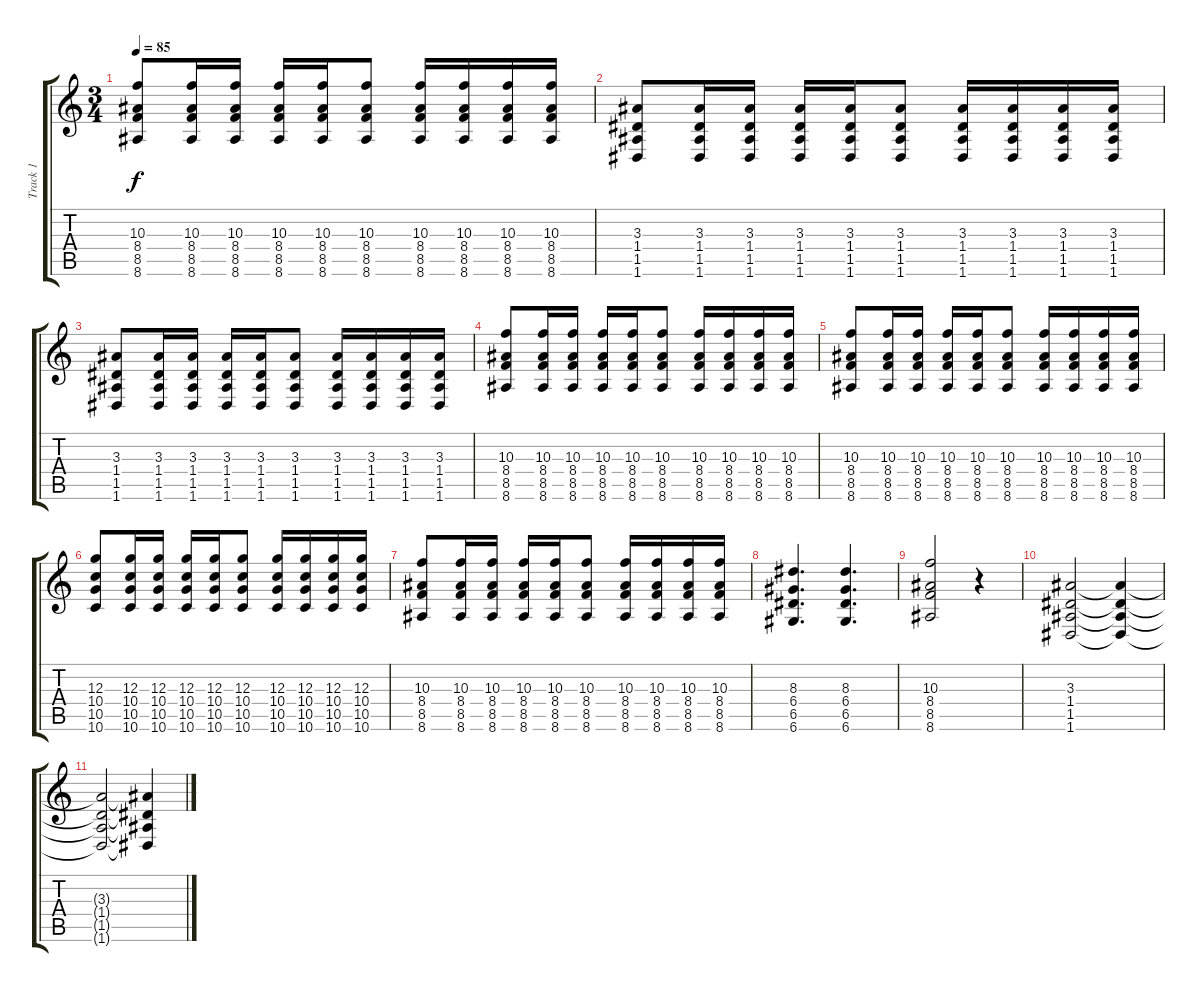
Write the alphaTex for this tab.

\track ("Track 1" "Track 1") {instrument acousticguitarsteel}
\staff {score tabs}
\tuning (E4 B3 G3 D3 A2 D2) {hide}
\ts (3 4)
\tempo 85
\clef g2
\ks c
(10.3 8.4 8.5 8.6).8{dy f} (10.3 8.4 8.5 8.6).16 (10.3 8.4 8.5 8.6).16 (10.3 8.4 8.5 8.6).16 (10.3 8.4 8.5 8.6).16 (10.3 8.4 8.5 8.6).8 (10.3 8.4 8.5 8.6).16 (10.3 8.4 8.5 8.6).16 (10.3 8.4 8.5 8.6).16 (10.3 8.4 8.5 8.6).16 |
(3.3 1.4 1.5 1.6).8 (3.3 1.4 1.5 1.6).16 (3.3 1.4 1.5 1.6).16 (3.3 1.4 1.5 1.6).16 (3.3 1.4 1.5 1.6).16 (3.3 1.4 1.5 1.6).8 (3.3 1.4 1.5 1.6).16 (3.3 1.4 1.5 1.6).16 (3.3 1.4 1.5 1.6).16 (3.3 1.4 1.5 1.6).16 |
(3.3 1.4 1.5 1.6).8 (3.3 1.4 1.5 1.6).16 (3.3 1.4 1.5 1.6).16 (3.3 1.4 1.5 1.6).16 (3.3 1.4 1.5 1.6).16 (3.3 1.4 1.5 1.6).8 (3.3 1.4 1.5 1.6).16 (3.3 1.4 1.5 1.6).16 (3.3 1.4 1.5 1.6).16 (3.3 1.4 1.5 1.6).16 |
(10.3 8.4 8.5 8.6).8 (10.3 8.4 8.5 8.6).16 (10.3 8.4 8.5 8.6).16 (10.3 8.4 8.5 8.6).16 (10.3 8.4 8.5 8.6).16 (10.3 8.4 8.5 8.6).8 (10.3 8.4 8.5 8.6).16 (10.3 8.4 8.5 8.6).16 (10.3 8.4 8.5 8.6).16 (10.3 8.4 8.5 8.6).16 |
(10.3 8.4 8.5 8.6).8 (10.3 8.4 8.5 8.6).16 (10.3 8.4 8.5 8.6).16 (10.3 8.4 8.5 8.6).16 (10.3 8.4 8.5 8.6).16 (10.3 8.4 8.5 8.6).8 (10.3 8.4 8.5 8.6).16 (10.3 8.4 8.5 8.6).16 (10.3 8.4 8.5 8.6).16 (10.3 8.4 8.5 8.6).16 |
(12.3 10.4 10.5 10.6).8 (12.3 10.4 10.5 10.6).16 (12.3 10.4 10.5 10.6).16 (12.3 10.4 10.5 10.6).16 (12.3 10.4 10.5 10.6).16 (12.3 10.4 10.5 10.6).8 (12.3 10.4 10.5 10.6).16 (12.3 10.4 10.5 10.6).16 (12.3 10.4 10.5 10.6).16 (12.3 10.4 10.5 10.6).16 |
(10.3 8.4 8.5 8.6).8 (10.3 8.4 8.5 8.6).16 (10.3 8.4 8.5 8.6).16 (10.3 8.4 8.5 8.6).16 (10.3 8.4 8.5 8.6).16 (10.3 8.4 8.5 8.6).8 (10.3 8.4 8.5 8.6).16 (10.3 8.4 8.5 8.6).16 (10.3 8.4 8.5 8.6).16 (10.3 8.4 8.5 8.6).16 |
(8.3 6.4 6.5 6.6).4{d} (8.3 6.4 6.5 6.6).4{d} |
(10.3 8.4 8.5 8.6).2 r.4 |
(3.3 1.4 1.5 1.6).2 (3.3{t} 1.4{t} 1.5{t} 1.6{t}).4 |
(3.3{t} 1.4{t} 1.5{t} 1.6{t}).2 (3.3{t} 1.4{t} 1.5{t} 1.6{t}).4
